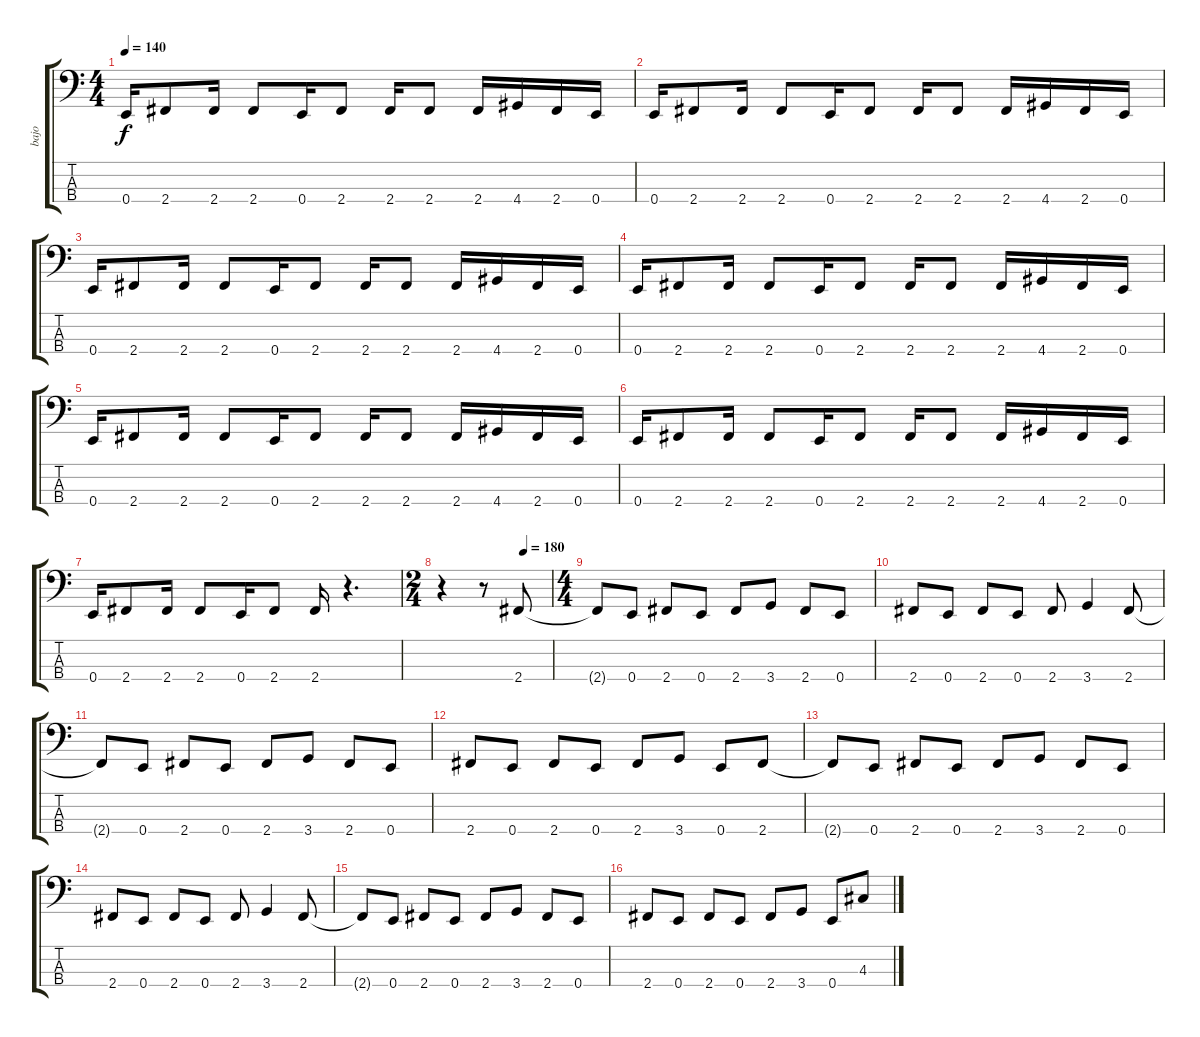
\track ("bajo" "bajo") {instrument electricbasspick}
\staff {score tabs}
\tuning (G2 D2 A1 E1) {hide}
\ts (4 4)
\tempo 140
\clef f4
\ks c
0.4.16{dy f} 2.4.8 2.4.16 2.4.8 0.4.16 2.4.8 2.4.16 2.4.8 2.4.16 4.4.16 2.4.16 0.4.16 |
0.4.16 2.4.8 2.4.16 2.4.8 0.4.16 2.4.8 2.4.16 2.4.8 2.4.16 4.4.16 2.4.16 0.4.16 |
0.4.16 2.4.8 2.4.16 2.4.8 0.4.16 2.4.8 2.4.16 2.4.8 2.4.16 4.4.16 2.4.16 0.4.16 |
0.4.16 2.4.8 2.4.16 2.4.8 0.4.16 2.4.8 2.4.16 2.4.8 2.4.16 4.4.16 2.4.16 0.4.16 |
0.4.16 2.4.8 2.4.16 2.4.8 0.4.16 2.4.8 2.4.16 2.4.8 2.4.16 4.4.16 2.4.16 0.4.16 |
0.4.16 2.4.8 2.4.16 2.4.8 0.4.16 2.4.8 2.4.16 2.4.8 2.4.16 4.4.16 2.4.16 0.4.16 |
0.4.16 2.4.8 2.4.16 2.4.8 0.4.16 2.4.8 2.4.16 r.4{d} |
\ts (2 4)
\tempo (180 0.75)
r.4 r.8 2.4.8 |
\ts (4 4)
2.4{t}.8 0.4.8 2.4.8 0.4.8 2.4.8 3.4.8 2.4.8 0.4.8 |
2.4.8 0.4.8 2.4.8 0.4.8 2.4.8 3.4.4 2.4.8 |
2.4{t}.8 0.4.8 2.4.8 0.4.8 2.4.8 3.4.8 2.4.8 0.4.8 |
2.4.8 0.4.8 2.4.8 0.4.8 2.4.8 3.4.8 0.4.8 2.4.8 |
2.4{t}.8 0.4.8 2.4.8 0.4.8 2.4.8 3.4.8 2.4.8 0.4.8 |
2.4.8 0.4.8 2.4.8 0.4.8 2.4.8 3.4.4 2.4.8 |
2.4{t}.8 0.4.8 2.4.8 0.4.8 2.4.8 3.4.8 2.4.8 0.4.8 |
2.4.8 0.4.8 2.4.8 0.4.8 2.4.8 3.4.8 0.4.8 4.3.8
